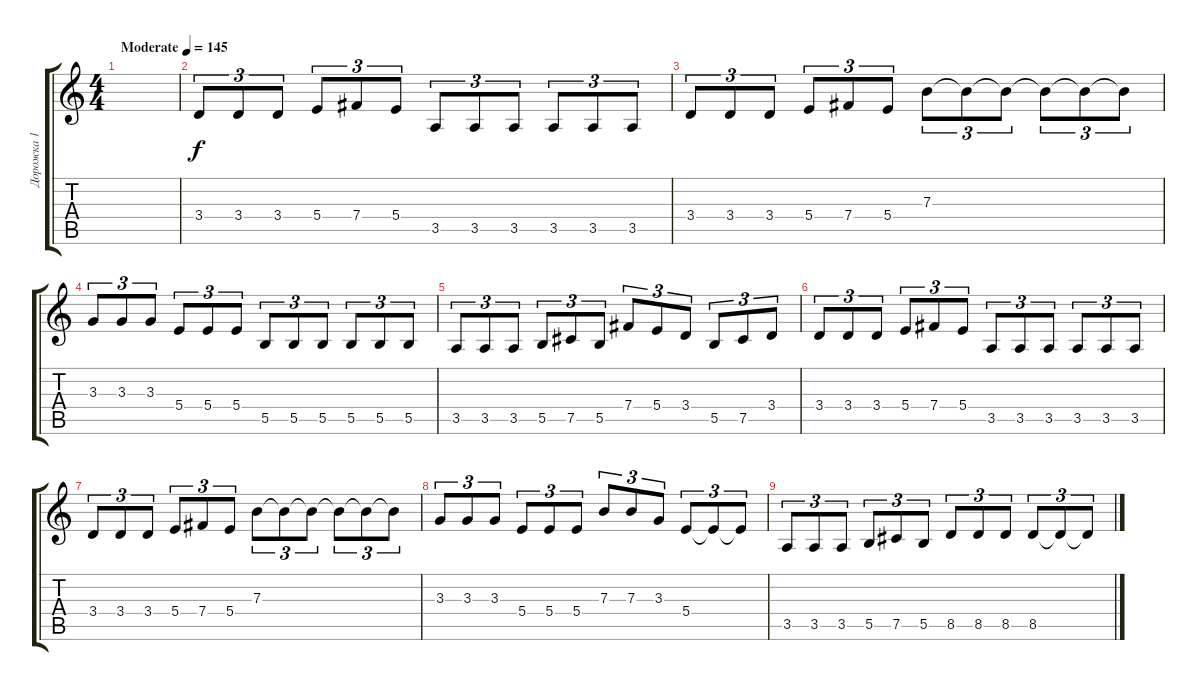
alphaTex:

\track ("Дорожка 1" "Дорожка 1") {instrument distortionguitar}
\staff {score tabs}
\tuning (Db4 Ab3 E3 B2 Gb2 B1) {hide}
\ts (4 4)
\tempo (145 "Moderate")
\clef g2
\ks c
|
3.4.8{tu (3 2)} 3.4.8{tu (3 2)} 3.4.8{tu (3 2)} 5.4.8{tu (3 2)} 7.4.8{tu (3 2)} 5.4.8{tu (3 2)} 3.5.8{tu (3 2)} 3.5.8{tu (3 2)} 3.5.8{tu (3 2)} 3.5.8{tu (3 2)} 3.5.8{tu (3 2)} 3.5.8{tu (3 2)} |
3.4.8{tu (3 2)} 3.4.8{tu (3 2)} 3.4.8{tu (3 2)} 5.4.8{tu (3 2)} 7.4.8{tu (3 2)} 5.4.8{tu (3 2)} 7.3.8{tu (3 2)} 7.3{t}.8{tu (3 2)} 7.3{t}.8{tu (3 2)} 7.3{t}.8{tu (3 2)} 7.3{t}.8{tu (3 2)} 7.3{t}.8{tu (3 2)} |
3.3.8{tu (3 2)} 3.3.8{tu (3 2)} 3.3.8{tu (3 2)} 5.4.8{tu (3 2)} 5.4.8{tu (3 2)} 5.4.8{tu (3 2)} 5.5.8{tu (3 2)} 5.5.8{tu (3 2)} 5.5.8{tu (3 2)} 5.5.8{tu (3 2)} 5.5.8{tu (3 2)} 5.5.8{tu (3 2)} |
3.5.8{tu (3 2)} 3.5.8{tu (3 2)} 3.5.8{tu (3 2)} 5.5.8{tu (3 2)} 7.5.8{tu (3 2)} 5.5.8{tu (3 2)} 7.4.8{tu (3 2)} 5.4.8{tu (3 2)} 3.4.8{tu (3 2)} 5.5.8{tu (3 2)} 7.5.8{tu (3 2)} 3.4.8{tu (3 2)} |
3.4.8{tu (3 2)} 3.4.8{tu (3 2)} 3.4.8{tu (3 2)} 5.4.8{tu (3 2)} 7.4.8{tu (3 2)} 5.4.8{tu (3 2)} 3.5.8{tu (3 2)} 3.5.8{tu (3 2)} 3.5.8{tu (3 2)} 3.5.8{tu (3 2)} 3.5.8{tu (3 2)} 3.5.8{tu (3 2)} |
3.4.8{tu (3 2)} 3.4.8{tu (3 2)} 3.4.8{tu (3 2)} 5.4.8{tu (3 2)} 7.4.8{tu (3 2)} 5.4.8{tu (3 2)} 7.3.8{tu (3 2)} 7.3{t}.8{tu (3 2)} 7.3{t}.8{tu (3 2)} 7.3{t}.8{tu (3 2)} 7.3{t}.8{tu (3 2)} 7.3{t}.8{tu (3 2)} |
3.3.8{tu (3 2)} 3.3.8{tu (3 2)} 3.3.8{tu (3 2)} 5.4.8{tu (3 2)} 5.4.8{tu (3 2)} 5.4.8{tu (3 2)} 7.3.8{tu (3 2)} 7.3.8{tu (3 2)} 3.3.8{tu (3 2)} 5.4.8{tu (3 2)} 5.4{t}.8{tu (3 2)} 5.4{t}.8{tu (3 2)} |
3.5.8{tu (3 2)} 3.5.8{tu (3 2)} 3.5.8{tu (3 2)} 5.5.8{tu (3 2)} 7.5.8{tu (3 2)} 5.5.8{tu (3 2)} 8.5.8{tu (3 2)} 8.5.8{tu (3 2)} 8.5.8{tu (3 2)} 8.5.8{tu (3 2)} 8.5{t}.8{tu (3 2)} 8.5{t}.8{tu (3 2)}
